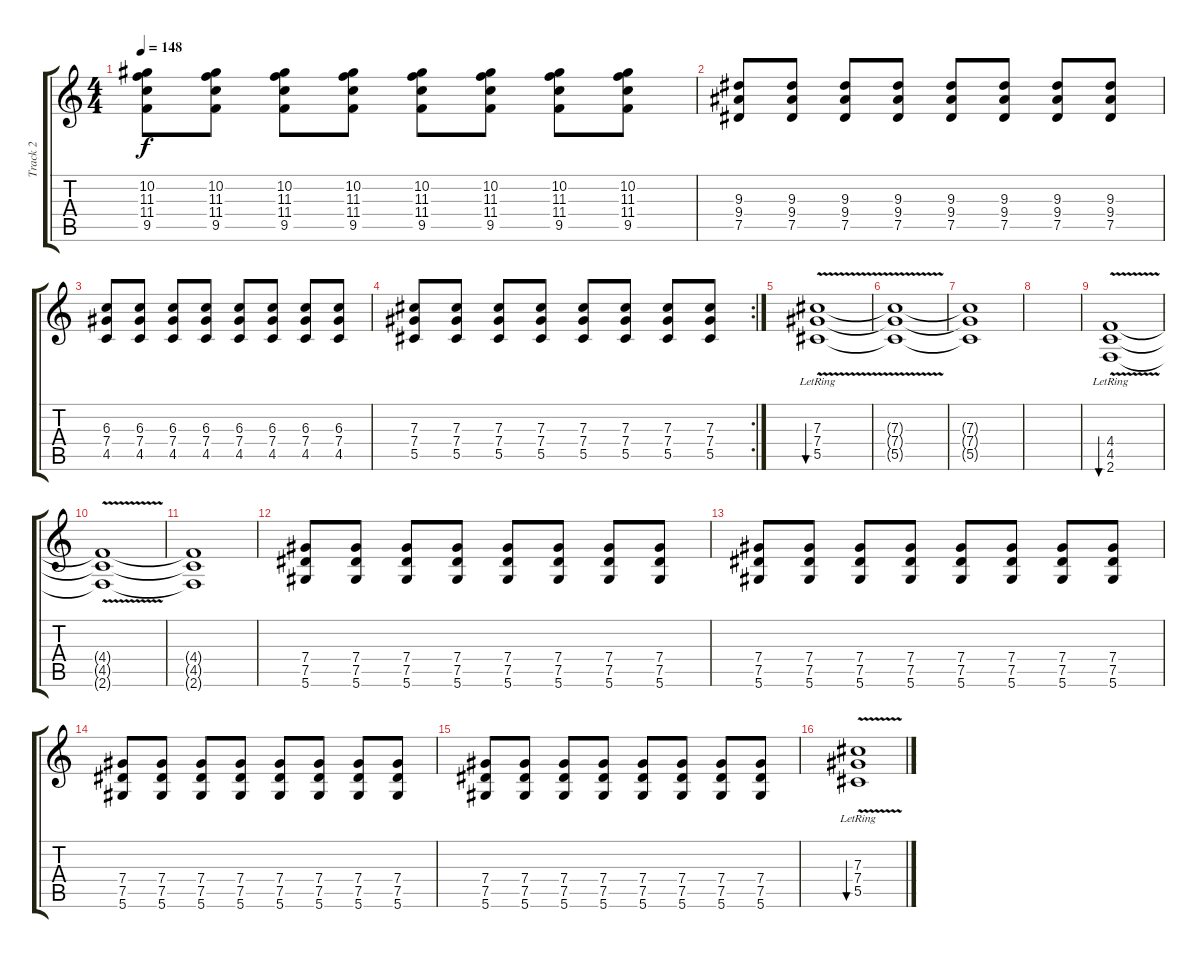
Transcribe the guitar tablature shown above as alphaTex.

\track ("Track 2" "Track 2") {instrument overdrivenguitar}
\staff {score tabs}
\tuning (Eb4 Bb3 Gb3 Db3 Ab2 Eb2) {hide}
\ts (4 4)
\tempo 148
\clef g2
\ks c
(10.2 11.3 11.4 9.5).8{dy f} (10.2 11.3 11.4 9.5).8 (10.2 11.3 11.4 9.5).8 (10.2 11.3 11.4 9.5).8 (10.2 11.3 11.4 9.5).8 (10.2 11.3 11.4 9.5).8 (10.2 11.3 11.4 9.5).8 (10.2 11.3 11.4 9.5).8 |
(9.3 9.4 7.5).8 (9.3 9.4 7.5).8 (9.3 9.4 7.5).8 (9.3 9.4 7.5).8 (9.3 9.4 7.5).8 (9.3 9.4 7.5).8 (9.3 9.4 7.5).8 (9.3 9.4 7.5).8 |
(6.3 7.4 4.5).8 (6.3 7.4 4.5).8 (6.3 7.4 4.5).8 (6.3 7.4 4.5).8 (6.3 7.4 4.5).8 (6.3 7.4 4.5).8 (6.3 7.4 4.5).8 (6.3 7.4 4.5).8 |
\rc 2
(7.3 7.4 5.5).8 (7.3 7.4 5.5).8 (7.3 7.4 5.5).8 (7.3 7.4 5.5).8 (7.3 7.4 5.5).8 (7.3 7.4 5.5).8 (7.3 7.4 5.5).8 (7.3 7.4 5.5).8 |
(7.3{lr} 7.4{v lr} 5.5{lr}).1{bu 240} |
(7.3{t} 7.4{t} 5.5{t}).1 |
(7.3{t} 7.4{t} 5.5{t}).1 |
|
(4.4{v lr} 4.5{lr} 2.6{lr}).1{bu 240} |
(4.4{t} 4.5{t} 2.6{t}).1 |
(4.4{t} 4.5{t} 2.6{t}).1 |
(7.4 7.5 5.6).8 (7.4 7.5 5.6).8 (7.4 7.5 5.6).8 (7.4 7.5 5.6).8 (7.4 7.5 5.6).8 (7.4 7.5 5.6).8 (7.4 7.5 5.6).8 (7.4 7.5 5.6).8 |
(7.4 7.5 5.6).8 (7.4 7.5 5.6).8 (7.4 7.5 5.6).8 (7.4 7.5 5.6).8 (7.4 7.5 5.6).8 (7.4 7.5 5.6).8 (7.4 7.5 5.6).8 (7.4 7.5 5.6).8 |
(7.4 7.5 5.6).8 (7.4 7.5 5.6).8 (7.4 7.5 5.6).8 (7.4 7.5 5.6).8 (7.4 7.5 5.6).8 (7.4 7.5 5.6).8 (7.4 7.5 5.6).8 (7.4 7.5 5.6).8 |
(7.4 7.5 5.6).8 (7.4 7.5 5.6).8 (7.4 7.5 5.6).8 (7.4 7.5 5.6).8 (7.4 7.5 5.6).8 (7.4 7.5 5.6).8 (7.4 7.5 5.6).8 (7.4 7.5 5.6).8 |
(7.3{v lr} 7.4{lr} 5.5{lr}).1{bu 240}
